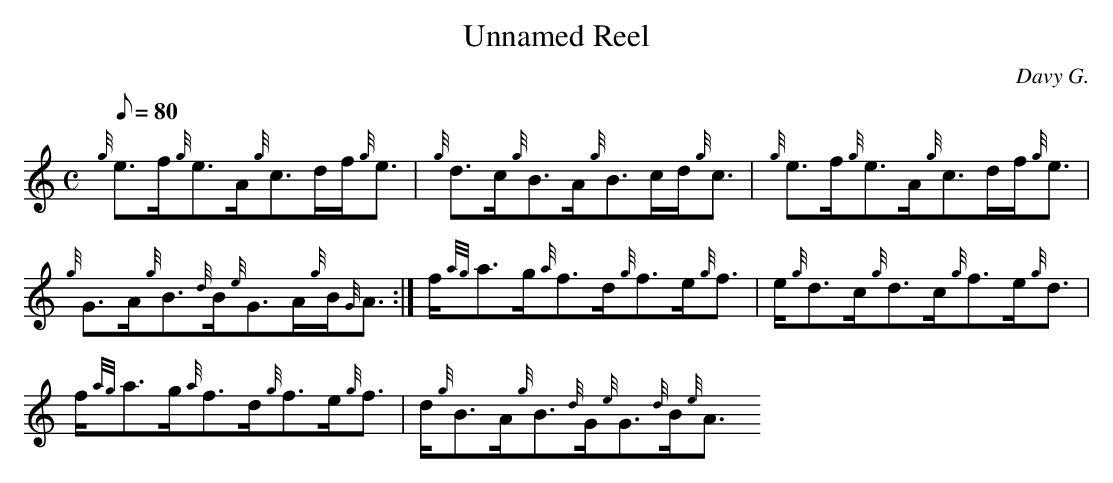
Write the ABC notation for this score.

X:1
T:Unnamed Reel
M:C
L:1/8
Q:80
C:Davy G.
K:HP
{g}e3/2f/2{g}e3/2A/2{g}c3/2d/2f/2{g}e3/2 | \
{g}d3/2c/2{g}B3/2A/2{g}B3/2c/2d/2{g}c3/2 | \
{g}e3/2f/2{g}e3/2A/2{g}c3/2d/2f/2{g}e3/2 |
{g}G3/2A/2{g}B3/2{d}B/2{e}G3/2A/2{g}B/2{G}A3/2 :| \
f/2{ag}a3/2g/2{a}f3/2d/2{g}f3/2e/2{g}f3/2 | \
e/2{g}d3/2c/2{g}d3/2c/2{g}f3/2e/2{g}d3/2 |
f/2{ag}a3/2g/2{a}f3/2d/2{g}f3/2e/2{g}f3/2 | \
d/2{g}B3/2A/2{g}B3/2{d}G/2{e}G3/2{d}B/2{e}A3/2
